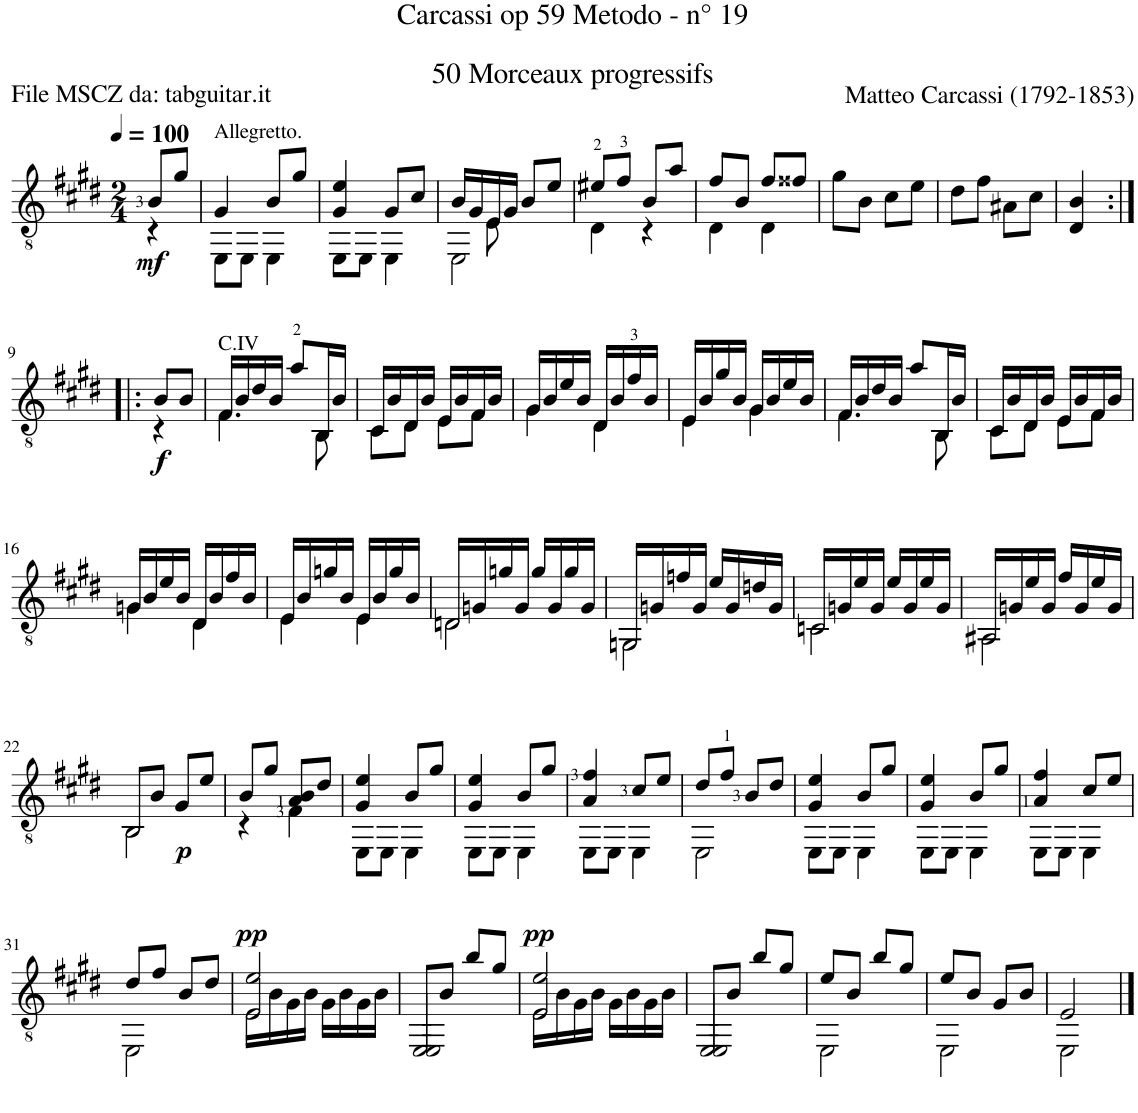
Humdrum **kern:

**kern	**dynam
*part1	*part1
*staff1	*staff1
*I"Guitar	*
*I'Guit.	*
*clefGv2	*
*k[f#c#g#d#]	*
*M2/4	*
*MM100	*
=	=
*^	*
!	!	!LO:DY:b
8B/L	4r	mf
8g#/J	.	.
=1	=1	=1
!LO:TX:a:t=Allegretto.	!	!
4G#/	8EE\L	.
.	8EE\J	.
8B/L	4EE\	.
8g#/J	.	.
=2	=2	=2
4G#/ 4e/	8EE\L	.
.	8EE\J	.
8G#/L	4EE\	.
8c#/J	.	.
=3	=3	=3
*	*^	*
16B/LL	2EE\	8ryy	.
16G#/	.	.	.
16E/	.	8E\	.
16G#/JJ	.	.	.
8B/L	.	4ryy	.
8e/J	.	.	.
*	*v	*v	*
=4	=4	=4
8e#X/L	4D#\	.
8f#/J	.	.
8B/L	4r	.
8a/J	.	.
=5	=5	=5
8f#/L	4D#\	.
8B/J	.	.
8f#/L	4D#\	.
8f##X/J	.	.
*v	*v	*
=6	=6
8g#\L	.
8B\J	.
8c#\L	.
8e\J	.
=7	=7
8d#\L	.
8f#\J	.
8A#X\L	.
8c#\J	.
=8	=8
4D#/ 4B/	.
!!LO:LB:g=z
=9:|!|:	=9:|!|:
*^	*
!	!	!LO:DY:b
8B/L	4r	f
8B/J	.	.
=10	=10	=10
!LO:TX:a:t=C.IV	!	!
16F#/LL	4.F#\	.
16B/	.	.
16d#/	.	.
16B/JJ	.	.
8a/L	.	.
16BB/L	8BB\	.
16B/JJ	.	.
=11	=11	=11
16C#/LL	8C#\L	.
16B/	.	.
16D#/	8D#\J	.
16B/JJ	.	.
16E/LL	8E\L	.
16B/	.	.
16F#/	8F#\J	.
16B/JJ	.	.
=12	=12	=12
16G#/LL	4G#\	.
16B/	.	.
16e/	.	.
16B/JJ	.	.
16D#/LL	4D#\	.
16B/	.	.
16f#/	.	.
16B/JJ	.	.
=13	=13	=13
16E/LL	4E\	.
16B/	.	.
16g#/	.	.
16B/JJ	.	.
16G#/LL	4G#\	.
16B/	.	.
16e/	.	.
16B/JJ	.	.
=14	=14	=14
16F#/LL	4.F#\	.
16B/	.	.
16d#/	.	.
16B/JJ	.	.
8a/L	.	.
16BB/L	8BB\	.
16B/JJ	.	.
=15	=15	=15
16C#/LL	8C#\L	.
16B/	.	.
16D#/	8D#\J	.
16B/JJ	.	.
16E/LL	8E\L	.
16B/	.	.
16F#/	8F#\J	.
16B/JJ	.	.
!!LO:LB:g=z	!!
=16	=16	=16
16Gn/LL	4G\	.
16B/	.	.
16e/	.	.
16B/JJ	.	.
16D#/LL	4D#\	.
16B/	.	.
16f#/	.	.
16B/JJ	.	.
=17	=17	=17
16E/LL	4E\	.
16B/	.	.
16gn/	.	.
16B/JJ	.	.
16E/LL	4E\	.
16B/	.	.
16g/	.	.
16B/JJ	.	.
=18	=18	=18
!LO:N:head=open	!	!
16Dn/LL	2D\	.
16Gn/	.	.
16gn/	.	.
16G/JJ	.	.
16g/LL	.	.
16G/	.	.
16g/	.	.
16G/JJ	.	.
=19	=19	=19
!LO:N:head=open	!	!
16GGn/LL	2GG\	.
16Gn/	.	.
16fn/	.	.
16G/JJ	.	.
16e/LL	.	.
16G/	.	.
16dn/	.	.
16G/JJ	.	.
=20	=20	=20
!LO:N:head=open	!	!
16Cn/LL	2C\	.
16Gn/	.	.
16e/	.	.
16G/JJ	.	.
16e/LL	.	.
16G/	.	.
16e/	.	.
16G/JJ	.	.
=21	=21	=21
!LO:N:head=open	!	!
16AA#X/LL	2AA#\	.
16Gn/	.	.
16e/	.	.
16G/JJ	.	.
16f#/LL	.	.
16G/	.	.
16e/	.	.
16G/JJ	.	.
!!LO:LB:g=z	!!
=22	=22	=22
!LO:N:head=open	!	!
8BB/L	2BB\	.
8B/J	.	.
!	!	!LO:DY:b
8G#/L	.	p
8e/J	.	.
=23	=23	=23
8B/L	4r	.
8g#/J	.	.
8A/ 8B/L	4F#\	.
8d#/J	.	.
=24	=24	=24
4G#/ 4e/	8EE\L	.
.	8EE\J	.
8B/L	4EE\	.
8g#/J	.	.
=25	=25	=25
4G#/ 4e/	8EE\L	.
.	8EE\J	.
8B/L	4EE\	.
8g#/J	.	.
=26	=26	=26
4A/ 4f#/	8EE\L	.
.	8EE\J	.
8c#/L	4EE\	.
8e/J	.	.
=27	=27	=27
8d#/L	2EE\	.
8f#/J	.	.
8B/L	.	.
8d#/J	.	.
=28	=28	=28
4G#/ 4e/	8EE\L	.
.	8EE\J	.
8B/L	4EE\	.
8g#/J	.	.
=29	=29	=29
4G#/ 4e/	8EE\L	.
.	8EE\J	.
8B/L	4EE\	.
8g#/J	.	.
=30	=30	=30
4A/ 4f#/	8EE\L	.
.	8EE\J	.
8c#/L	4EE\	.
8e/J	.	.
!!LO:LB:g=z	!!
=31	=31	=31
8d#/L	2EE\	.
8f#/J	.	.
8B/L	.	.
8d#/J	.	.
=32	=32	=32
!	!LO:N:head=open	!LO:DY:a
*	*^	*
2e/	16E\LL	2E/	pp
.	16B\	.	.
.	16G#\	.	.
.	16B\JJ	.	.
.	16G#\LL	.	.
.	16B\	.	.
.	16G#\	.	.
.	16B\JJ	.	.
*	*v	*v	*
=33	=33	=33
!LO:N:head=open	!	!
8EE/L	2EE/	.
8B/J	.	.
8b/L	.	.
8g#/J	.	.
=34	=34	=34
!	!LO:N:head=open	!LO:DY:a
*	*^	*
2e/	16E\LL	2E/	pp
.	16B\	.	.
.	16G#\	.	.
.	16B\JJ	.	.
.	16G#\LL	.	.
.	16B\	.	.
.	16G#\	.	.
.	16B\JJ	.	.
*	*v	*v	*
=35	=35	=35
!LO:N:head=open	!	!
8EE/L	2EE/	.
8B/J	.	.
8b/L	.	.
8g#/J	.	.
=36	=36	=36
8e/L	2EE\	.
8B/J	.	.
8b/L	.	.
8g#/J	.	.
=37	=37	=37
8e/L	2EE\	.
8B/J	.	.
8G#/L	.	.
8B/J	.	.
=38	=38	=38
2E/	2EE\	.
*v	*v	*
==	==
*-	*-
